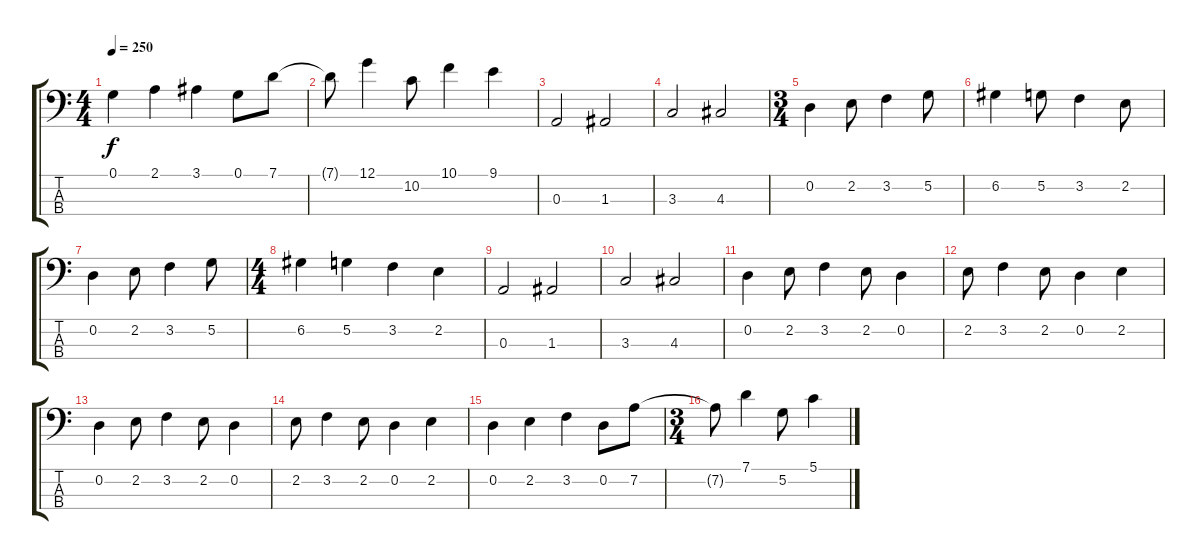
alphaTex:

\track "" {instrument electricbassfinger}
\staff {score tabs}
\tuning (G2 D2 A1 E1) {hide}
\ts (4 4)
\tempo 250
\clef f4
\ks c
0.1.4{dy f} 2.1.4 3.1.4 0.1.8 7.1.8 |
7.1{t}.8 12.1.4 10.2.8 10.1.4 9.1.4 |
0.3.2 1.3.2 |
3.3.2 4.3.2 |
\ts (3 4)
0.2.4 2.2.8 3.2.4 5.2.8 |
6.2.4 5.2.8 3.2.4 2.2.8 |
0.2.4 2.2.8 3.2.4 5.2.8 |
\ts (4 4)
6.2.4 5.2.4 3.2.4 2.2.4 |
0.3.2 1.3.2 |
3.3.2 4.3.2 |
0.2.4 2.2.8 3.2.4 2.2.8 0.2.4 |
2.2.8 3.2.4 2.2.8 0.2.4 2.2.4 |
0.2.4 2.2.8 3.2.4 2.2.8 0.2.4 |
2.2.8 3.2.4 2.2.8 0.2.4 2.2.4 |
0.2.4 2.2.4 3.2.4 0.2.8 7.2.8 |
\ts (3 4)
7.2{t}.8 7.1.4 5.2.8 5.1.4
